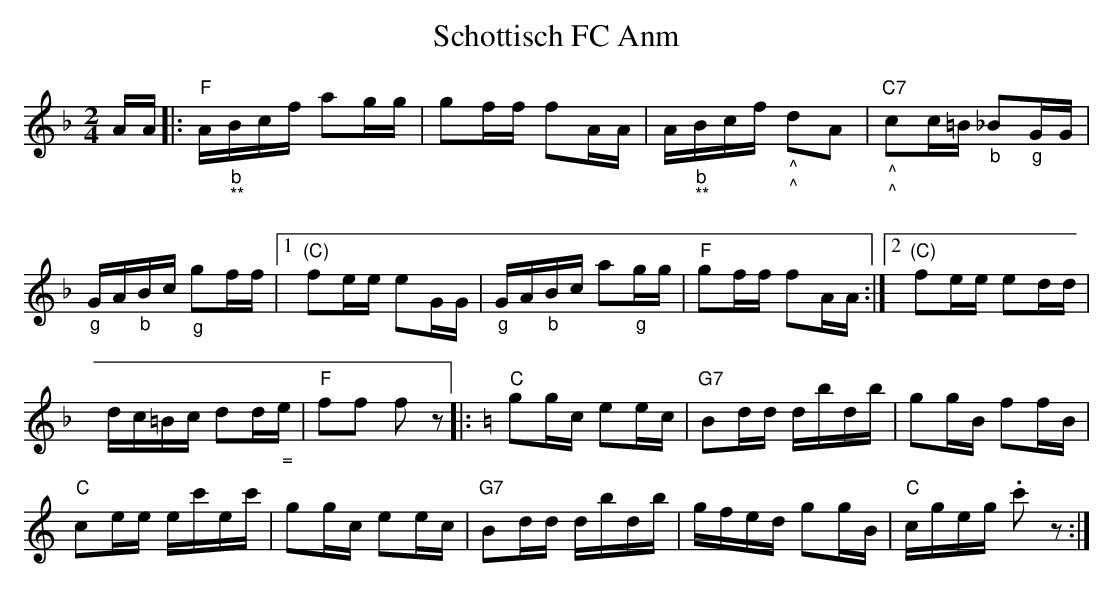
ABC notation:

X:1
T: Schottisch FC Anm
M:2/4
L:1/16
K:F %%MIDI gchordon
AA |: "F"A"_b""_ **""_"Bcf a2gg | g2ff f2AA | A"_b""_ **"Bcf "_^""_^"d2A2 | "C7""_^""_^"c2c=B "_b"_B2"_g"GG |
"_g"GA"_b"Bc "_g"g2ff |1 "(C)"f2ee e2GG | "_g"GA"_b"Bc a2"_g"gg | "F"g2ff f2AA :|2 "(C)"f2ee e2dd |
dc=Bc d2d"_ ="e | "F"f2f2 f2z2 |: [K:C]""  "C"g2gc e2ec | "G7"B2dd dbdb | g2gB f2fB |
"C"c2ee ec'ec' | g2gc e2ec | "G7"B2dd dbdb | gfed g2gB | "C"cgeg .c'2z2 :|
